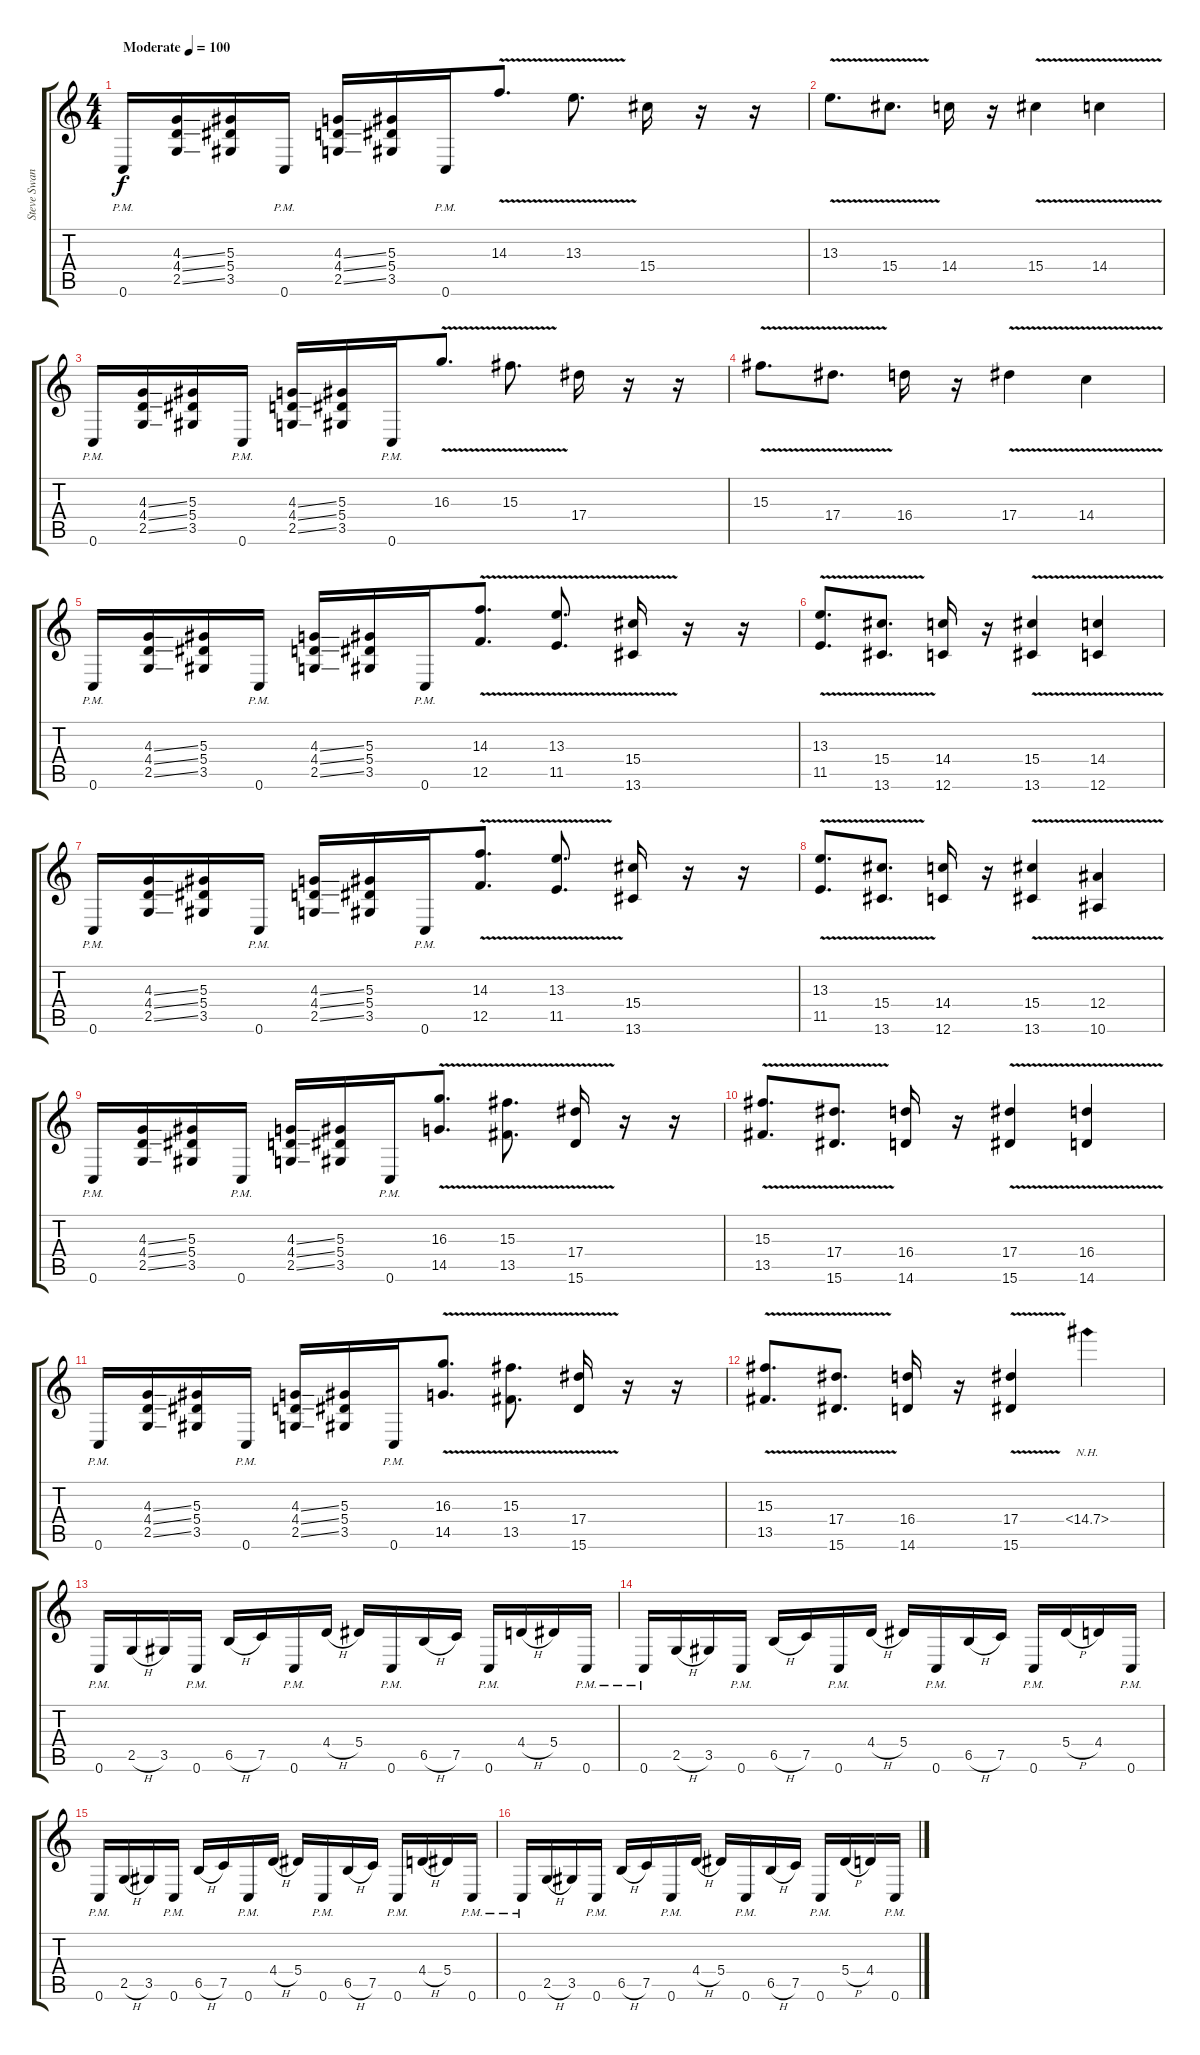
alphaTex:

\track ("Steve Swanson" "Steve Swan") {instrument distortionguitar}
\staff {score tabs}
\tuning (C4 G3 Eb3 Bb2 F2 C2) {hide}
\ts (4 4)
\tempo (100 "Moderate")
\clef g2
\ks c
0.6{pm}.16{dy f instrument distortionguitar} (4.3{ss} 4.4{ss} 2.5{ss}).16 (5.3 5.4 3.5).16 0.6{pm}.16 (4.3{ss} 4.4{ss} 2.5{ss}).16 (5.3 5.4 3.5).16 0.6{pm}.16 14.3{v}.8{d} 13.3{v}.8{d} 15.4.16 r.16 r.16 |
13.3{v}.8{d} 15.4{v}.8{d} 14.4.16 r.16 15.4{v}.4 14.4{v}.4 |
0.6{pm}.16 (4.3{ss} 4.4{ss} 2.5{ss}).16 (5.3 5.4 3.5).16 0.6{pm}.16 (4.3{ss} 4.4{ss} 2.5{ss}).16 (5.3 5.4 3.5).16 0.6{pm}.16 16.3{v}.8{d} 15.3{v}.8{d} 17.4.16 r.16 r.16 |
15.3{v}.8{d} 17.4{v}.8{d} 16.4.16 r.16 17.4{v}.4 14.4{v}.4 |
0.6{pm}.16 (4.3{ss} 4.4{ss} 2.5{ss}).16 (5.3 5.4 3.5).16 0.6{pm}.16 (4.3{ss} 4.4{ss} 2.5{ss}).16 (5.3 5.4 3.5).16 0.6{pm}.16 (14.3{v} 12.5{v}).8{d} (13.3{v} 11.5{v}).8{d} (15.4 13.6{v}).16 r.16 r.16 |
(13.3{v} 11.5{v}).8{d} (15.4{v} 13.6{v}).8{d} (14.4 12.6).16 r.16 (15.4{v} 13.6{v}).4 (14.4{v} 12.6{v}).4 |
0.6{pm}.16 (4.3{ss} 4.4{ss} 2.5{ss}).16 (5.3 5.4 3.5).16 0.6{pm}.16 (4.3{ss} 4.4{ss} 2.5{ss}).16 (5.3 5.4 3.5).16 0.6{pm}.16 (14.3{v} 12.5{v}).8{d} (13.3{v} 11.5{v}).8{d} (15.4 13.6).16 r.16 r.16 |
(13.3{v} 11.5{v}).8{d} (15.4{v} 13.6{v}).8{d} (14.4 12.6).16 r.16 (15.4{v} 13.6{v}).4 (12.4{v} 10.6{v}).4 |
0.6{pm}.16 (4.3{ss} 4.4{ss} 2.5{ss}).16 (5.3 5.4 3.5).16 0.6{pm}.16 (4.3{ss} 4.4{ss} 2.5{ss}).16 (5.3 5.4 3.5).16 0.6{pm}.16 (16.3{v} 14.5{v}).8{d} (15.3{v} 13.5{v}).8{d} (17.4{v} 15.6{v}).16 r.16 r.16 |
(15.3{v} 13.5{v}).8{d} (17.4{v} 15.6{v}).8{d} (16.4 14.6).16 r.16 (17.4{v} 15.6{v}).4 (16.4{v} 14.6{v}).4 |
0.6{pm}.16 (4.3{ss} 4.4{ss} 2.5{ss}).16 (5.3 5.4 3.5).16 0.6{pm}.16 (4.3{ss} 4.4{ss} 2.5{ss}).16 (5.3 5.4 3.5).16 0.6{pm}.16 (16.3{v} 14.5{v}).8{d} (15.3{v} 13.5{v}).8{d} (17.4{v} 15.6{v}).16 r.16 r.16 |
(15.3{v} 13.5{v}).8{d} (17.4{v} 15.6{v}).8{d} (16.4 14.6).16 r.16 (17.4{v} 15.6{v}).4 14.4{nh}.4 |
0.6{pm}.16 2.5{h}.16 3.5.16 0.6{pm}.16 6.5{h}.16 7.5.16 0.6{pm}.16 4.4{h}.16 5.4.16 0.6{pm}.16 6.5{h}.16 7.5.16 0.6{pm}.16 4.4{h}.16 5.4.16 0.6{pm}.16 |
0.6{pm}.16 2.5{h}.16 3.5.16 0.6{pm}.16 6.5{h}.16 7.5.16 0.6{pm}.16 4.4{h}.16 5.4.16 0.6{pm}.16 6.5{h}.16 7.5.16 0.6{pm}.16 5.4{h}.16 4.4.16 0.6{pm}.16 |
0.6{pm}.16 2.5{h}.16 3.5.16 0.6{pm}.16 6.5{h}.16 7.5.16 0.6{pm}.16 4.4{h}.16 5.4.16 0.6{pm}.16 6.5{h}.16 7.5.16 0.6{pm}.16 4.4{h}.16 5.4.16 0.6{pm}.16 |
0.6{pm}.16 2.5{h}.16 3.5.16 0.6{pm}.16 6.5{h}.16 7.5.16 0.6{pm}.16 4.4{h}.16 5.4.16 0.6{pm}.16 6.5{h}.16 7.5.16 0.6{pm}.16 5.4{h}.16 4.4.16 0.6{pm}.16
